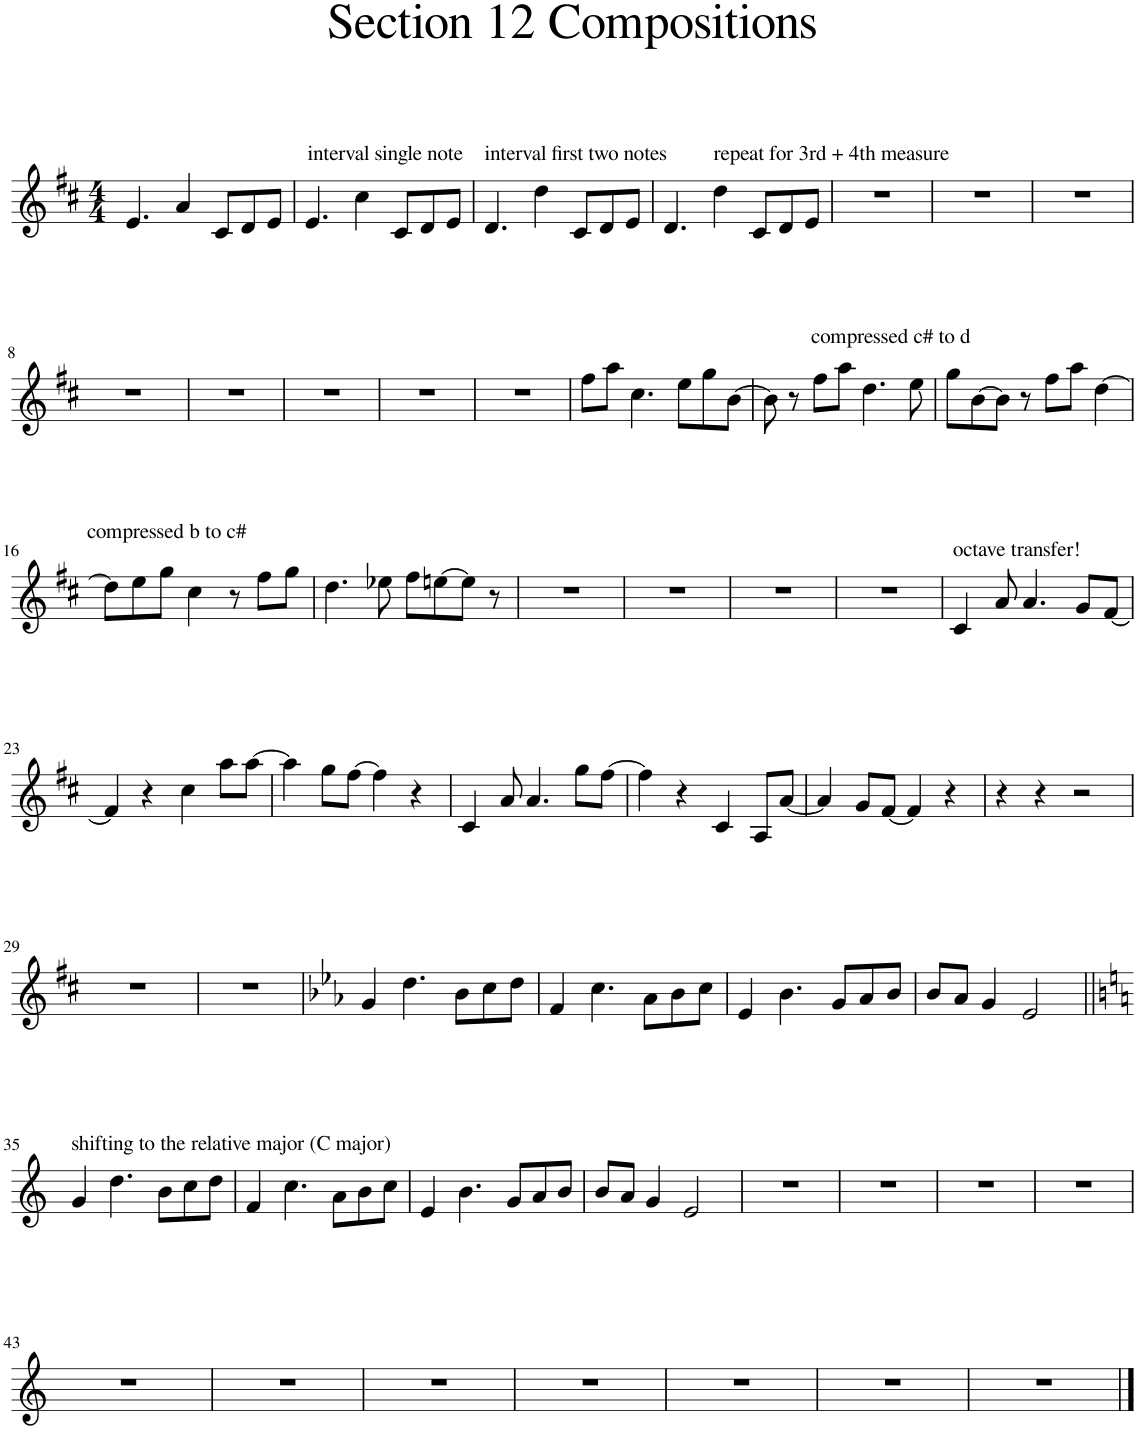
**kern
*part1
*staff1
*I"Piano
*I'Pno.
*clefG2
*k[f#c#]
*M4/4
=1
4.e/
4a/
8c#/L
8d/
8e/J
=2
4.e/
!LO:TX:a:t=interval single note
4cc#\
8c#/L
8d/
8e/J
=3
!LO:TX:a:t=interval first two notes
4.d/
4dd\
8c#/L
8d/
8e/J
=4
4.d/
!LO:TX:a:t=repeat for 3rd + 4th measure
4dd\
8c#/L
8d/
8e/J
=5
1r
=6
1r
=7
1r
!!LO:LB:g=z
=8
1r
=9
1r
=10
1r
=11
1r
=12
1r
=13
8ff#\L
8aa\J
4.cc#\
8ee\L
8gg\
[8b\J
=14
8b\]
8r
8ff#\L
8aa\J
!LO:TX:a:t=compressed c# to d
4.dd\
8ee\
=15
8gg\L
[8b\
8b\J]
8r
8ff#\L
8aa\J
[4dd\
!!LO:LB:g=z
=16
8dd\L]
8ee\
8gg\J
!LO:TX:a:t=compressed b to c#
4cc#\
8r
8ff#\L
8gg\J
=17
4.dd\
8ee-X\
8ff#\L
[8een\
8ee\J]
8r
=18
1r
=19
1r
=20
1r
=21
1r
=22
!LO:TX:a:t=octave transfer!
4c#/
8a/
4.a/
8g/L
[8f#/J
!!LO:LB:g=z
=23
4f#/]
4r
4cc#\
8aa\L
[8aa\J
=24
4aa\]
8gg\L
[8ff#\J
4ff#\]
4r
=25
4c#/
8a/
4.a/
8gg\L
[8ff#\J
=26
4ff#\]
4r
4c#/
8A/L
[8a/J
=27
4a/]
8g/L
[8f#/J
4f#/]
4r
=28
4r
4r
2r
!!LO:LB:g=z
=29
1r
=30
1r
=31
*k[b-e-a-]
4g/
4.dd\
8b-\L
8cc\
8dd\J
=32
4f/
4.cc\
8a-\L
8b-\
8cc\J
=33
4e-/
4.b-\
8g/L
8a-/
8b-/J
=34
8b-/L
8a-/J
4g/
2e-/
!!LO:LB:g=z
=35||
*k[]
!LO:TX:a:t=shifting to the relative major (C major)
4g/
4.dd\
8b\L
8cc\
8dd\J
=36
4f/
4.cc\
8a\L
8b\
8cc\J
=37
4e/
4.b\
8g/L
8a/
8b/J
=38
8b/L
8a/J
4g/
2e/
=39
1r
=40
1r
=41
1r
=42
1r
!!LO:LB:g=z
=43
1r
=44
*k[]
1r
=45
1r
=46
1r
=47
1r
=48
1r
=49
1r
==
*-
